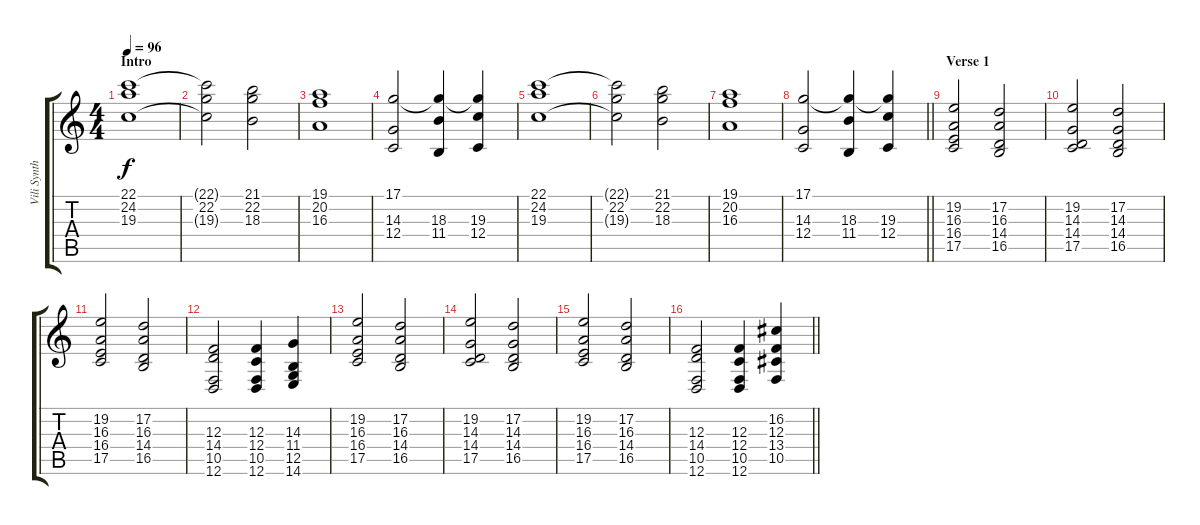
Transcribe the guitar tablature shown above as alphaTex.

\track ("Vili Synth" "Vili Synth") {instrument stringensemble1}
\staff {score tabs}
\tuning (D4 A3 F3 C3 G2 D2) {hide}
\ts (4 4)
\section ("" "Intro")
\tempo 96
\clef g2
\ks c
(22.1 24.2 19.3).1{dy f instrument stringensemble1} |
(22.1{t} 22.2 19.3{t}).2 (21.1 22.2 18.3).2 |
(19.1 20.2 16.3).1 |
(17.1 14.3 12.4).2 (17.1{t} 18.3 11.4).4 (17.1{t} 19.3 12.4).4 |
(22.1 24.2 19.3).1 |
(22.1{t} 22.2 19.3{t}).2 (21.1 22.2 18.3).2 |
(19.1 20.2 16.3).1 |
\barLineRight lightlight
(17.1 14.3 12.4).2 (17.1{t} 18.3 11.4).4 (17.1{t} 19.3 12.4).4 |
\section ("" "Verse 1")
(19.2 16.3 16.4 17.5).2{volume 9} (17.2 16.3 14.4 16.5).2 |
(19.2 14.3 14.4 17.5).2 (17.2 14.3 14.4 16.5).2 |
(19.2 16.3 16.4 17.5).2 (17.2 16.3 14.4 16.5).2 |
(12.3 14.4 10.5 12.6).2 (12.3 12.4 10.5 12.6).4 (14.3 11.4 12.5 14.6).4 |
(19.2 16.3 16.4 17.5).2 (17.2 16.3 14.4 16.5).2 |
(19.2 14.3 14.4 17.5).2 (17.2 14.3 14.4 16.5).2 |
(19.2 16.3 16.4 17.5).2 (17.2 16.3 14.4 16.5).2 |
\barLineRight lightlight
(12.3 14.4 10.5 12.6).2 (12.3 12.4 10.5 12.6).4 (16.2 12.3 13.4 10.5).4
